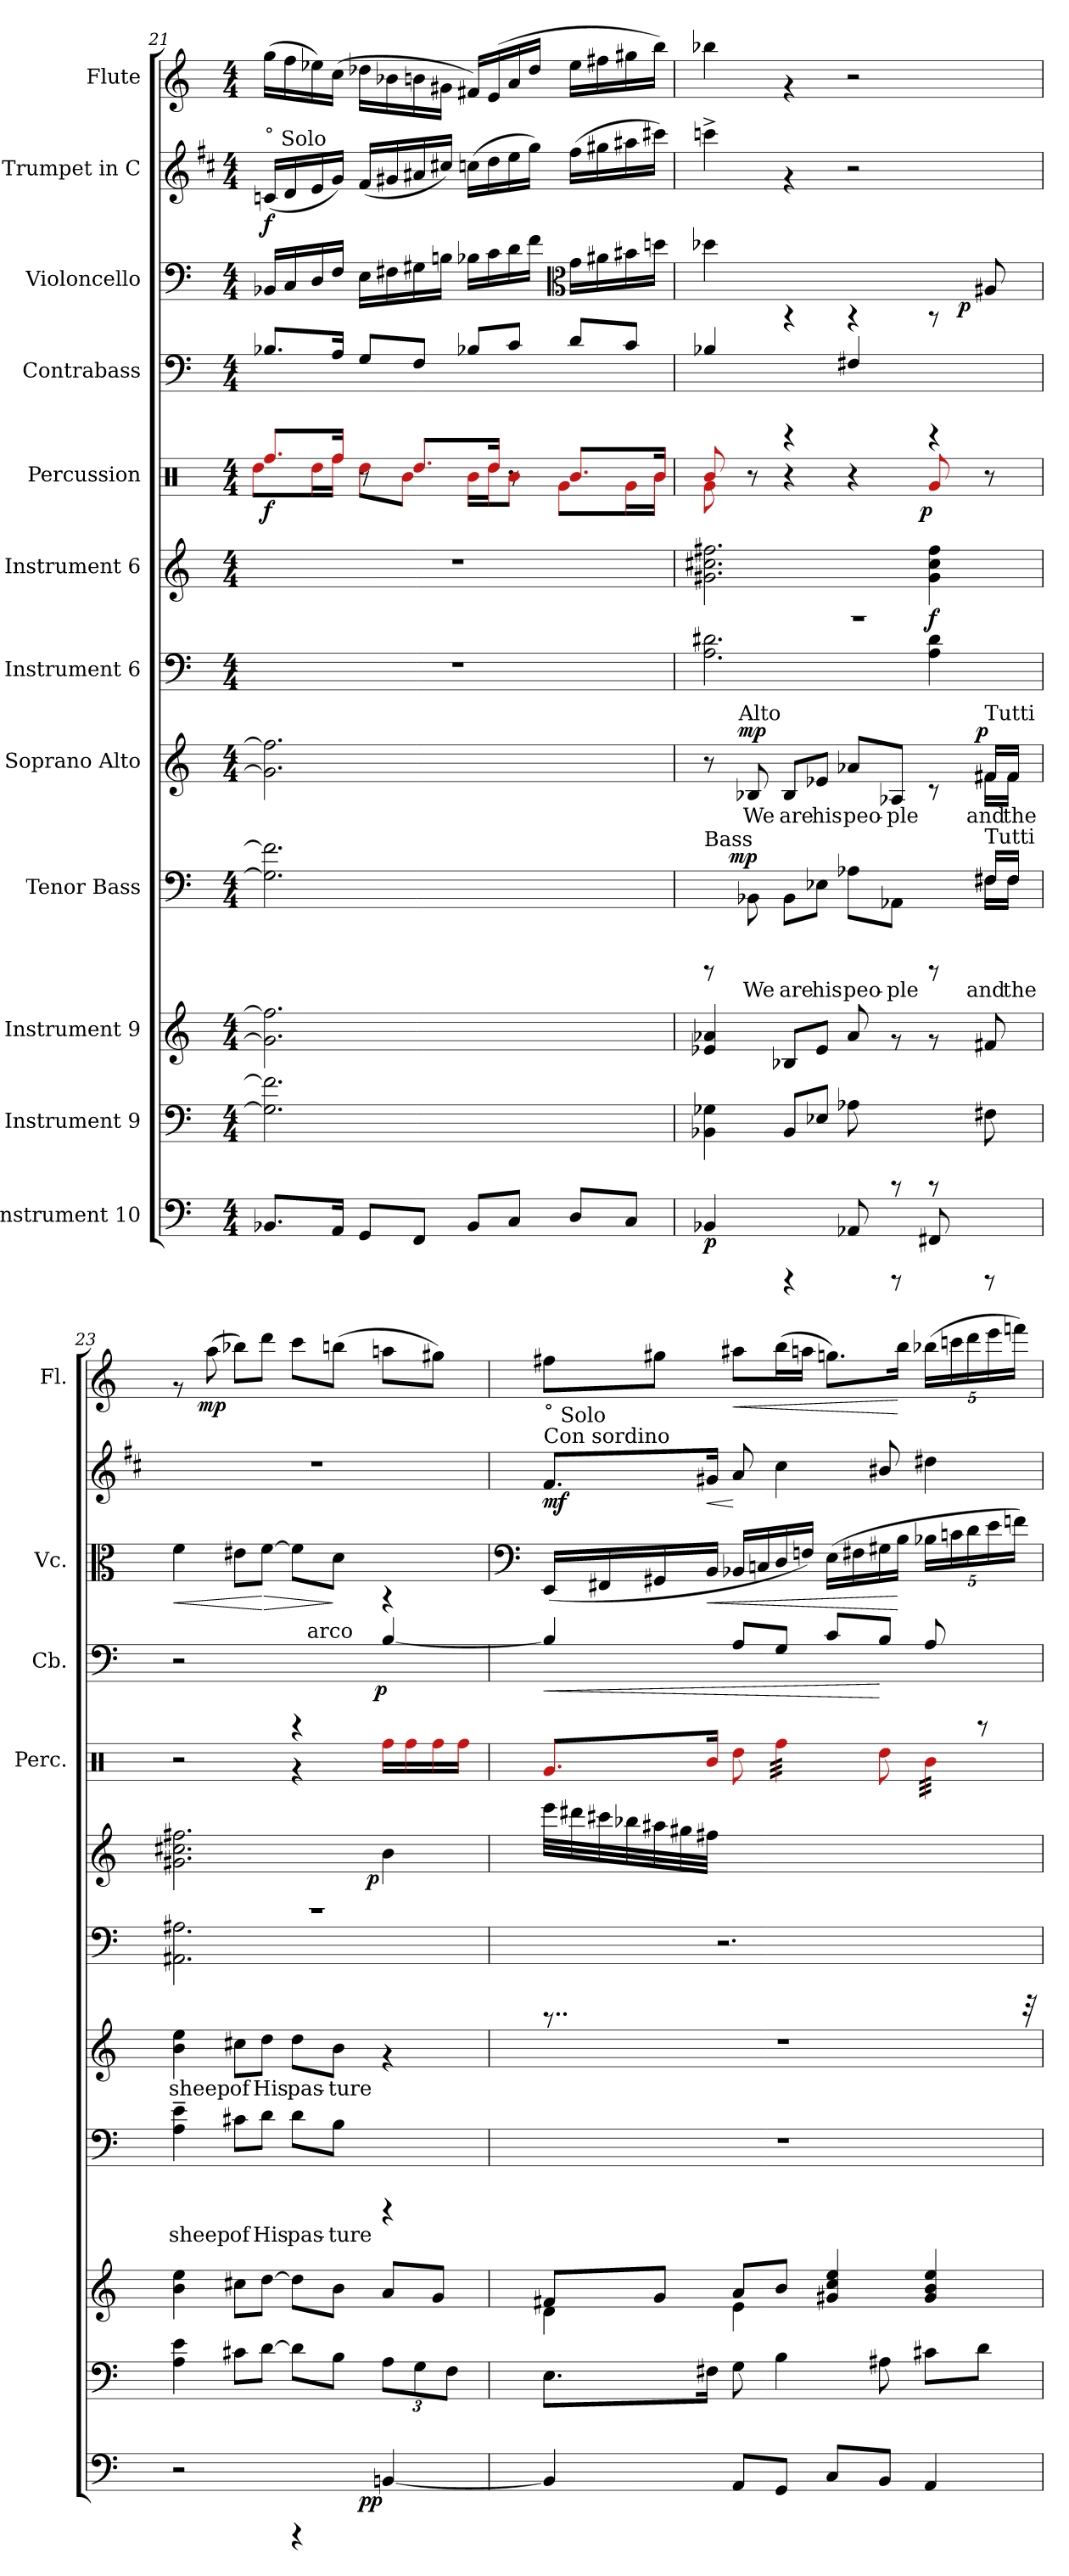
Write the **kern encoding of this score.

**kern	**dynam	**kern	**kern	**kern	**text	**dynam	**kern	**text	**dynam	**kern	**dynam	**kern	**dynam	**kern	**dynam	**kern	**dynam	**kern	**dynam	**kern	**dynam	**kern	**dynam
*part12	*part12	*part11	*part10	*part9	*part9	*part9	*part8	*part8	*part8	*part7	*part7	*part6	*part6	*part5	*part5	*part4	*part4	*part3	*part3	*part2	*part2	*part1	*part1
*staff12	*staff12	*staff11	*staff10	*staff9	*staff9	*staff9	*staff8	*staff8	*staff8	*staff7	*staff7	*staff6	*staff6	*staff5	*staff5	*staff4	*staff4	*staff3	*staff3	*staff2	*staff2	*staff1	*staff1
*I"Instrument 10	*	*I"Instrument 9	*I"Instrument 9	*I"Tenor  Bass	*	*	*I"Soprano  Alto	*	*	*I"Instrument 6	*	*I"Instrument 6	*	*I"Percussion	*	*I"Contrabass	*	*I"Violoncello	*	*I"Trumpet in C	*	*I"Flute	*
*	*	*	*	*	*	*	*	*	*	*	*	*	*	*I'Perc.	*	*I'Cb.	*	*I'Vc.	*	*	*	*I'Fl.	*
!!LO:PB:g=z
*clefF4	*	*clefF4	*clefG2	*clefF4	*	*	*clefG2	*	*	*clefF4	*	*clefG2	*	*clefX	*	*clefF4	*	*clefF4	*	*clefG2	*	*clefG2	*
*	*	*	*	*	*	*	*	*	*	*	*	*	*	*	*	*ITrd7c12	*	*	*	*ITrd1c2	*	*	*
*k[]	*	*k[]	*k[]	*k[]	*	*	*k[]	*	*	*k[]	*	*k[]	*	*	*	*k[]	*	*k[]	*	*k[]	*	*k[]	*
*C:	*	*C:	*C:	*C:	*	*	*C:	*	*	*C:	*	*C:	*	*	*	*C:	*	*C:	*	*C:	*	*C:	*
*M4/4	*	*M4/4	*M4/4	*M4/4	*	*	*M4/4	*	*	*M4/4	*	*M4/4	*	*M4/4	*	*M4/4	*	*M4/4	*	*M4/4	*	*M4/4	*
=21	=21	=21	=21	=21	=21	=21	=21	=21	=21	=21	=21	=21	=21	=21	=21	=21	=21	=21	=21	=21	=21	=21	=21
!	!	!	!	!	!	!	!	!	!	!	!	!	!	!	!	!	!	!	!	!LO:TX:a:t=˚ Solo	!	!	!
!	!	!	!	!	!	!	!	!	!	!	!	!	!	!LO:TX:a:t=toms	!	!	!	!	!	!	!	!	!
!	!	!LO:N:vis=2.	!LO:N:vis=2.	!LO:N:vis=2.	!LO:LY:a:cj	!	!LO:N:vis=2.	!LO:LY:b:cj	!	!LO:N:vis=2.	!	!LO:N:vis=2.	!	!	!LO:DY:b	!	!	!	!	!	!LO:DY:b	!	!
*	*	*	*	*	*	*	*	*	*	*	*	*	*	*^	*	*	*	*	*	*	*	*	*
8.BB-X/L	.	1f] 1G]	1g] 1ff]	1f] 1G]	.	.	1ff] 1g]	.	.	1r	.	1r	.	8.ff/L	8dd\L	f	8.BB-X/L	.	16BB-X/L	.	(<16B-X>/L	f	(>16gg\L	.
.	.	.	.	.	.	.	.	.	.	.	.	.	.	.	.	.	.	.	16C/	.	16c/	.	16ff\	.
.	.	.	.	.	.	.	.	.	.	.	.	.	.	.	16dd\	.	.	.	16D/	.	16d/	.	16ee-X\)	.
16AA/J	.	.	.	.	.	.	.	.	.	.	.	.	.	16ff/J	16ff\J	.	16AA/J	.	16F/J	.	16f/J)	.	(>16cc\J	.
8GG/L	.	.	.	.	.	.	.	.	.	.	.	.	.	8ra	8dd\L	.	8GG/L	.	16E\L	.	(<16e/L	.	16dd-X\L	.
.	.	.	.	.	.	.	.	.	.	.	.	.	.	.	.	.	.	.	16F#X\	.	16f#X/	.	16b-X\	.
8FF/J	.	.	.	.	.	.	.	.	.	.	.	.	.	8.dd/L	8b\J	.	8FF/J	.	16G#X\	.	16g#X/	.	16bn\	.
.	.	.	.	.	.	.	.	.	.	.	.	.	.	.	.	.	.	.	16Bn\J	.	16bn/J)	.	16g#X\J	.
8BB-/L	.	.	.	.	.	.	.	.	.	.	.	.	.	.	16b\L	.	8BB-X/L	.	16B-X\L	.	(>16b-X\L	.	16f#X/L)	.
.	.	.	.	.	.	.	.	.	.	.	.	.	.	16dd/J	16dd\	.	.	.	16c\	.	16cc\	.	(>16e/	.
8C/J	.	.	.	.	.	.	.	.	.	.	.	.	.	8ra	8b\J	.	8C/J	.	16d\	.	16dd\	.	16a/	.
.	.	.	.	.	.	.	.	.	.	.	.	.	.	.	.	.	.	.	16f\J	.	16ff\J)	.	16dd-/J	.
*	*	*	*	*	*	*	*	*	*	*	*	*	*	*	*	*	*	*	*clefC3	*	*	*	*	*
8D/L	.	.	.	.	.	.	.	.	.	.	.	.	.	8.b/L	8g\L	.	8D/L	.	16g\L	.	(>16ee\L	.	16ee-\L	.
.	.	.	.	.	.	.	.	.	.	.	.	.	.	.	.	.	.	.	16a#X\	.	16ff#X\	.	16ff#X\	.
8C/J	.	.	.	.	.	.	.	.	.	.	.	.	.	.	16g\	.	8C/J	.	16b#X\	.	16gg#X\	.	16gg#X\	.
.	.	.	.	.	.	.	.	.	.	.	.	.	.	16b/J	16b\J	.	.	.	16ddn\J	.	16bbn\J)	.	16bb\J)	.
=22	=22	=22	=22	=22	=22	=22	=22	=22	=22	=22	=22	=22	=22	=22	=22	=22	=22	=22	=22	=22	=22	=22	=22	=22
*	*	*	*	*^	*	*	*^	*	*	*^	*	*	*	*	*	*	*	*	*	*	*	*	*	*
!	!	!	!	!LO:TX:a:t=Bass	!	!	!	!	!	!	!	!	!	!	!	!	!	!	!	!	!	!	!	!	!	!	!
!	!LO:DY:b	!	!	!	!	!	!	!	!	!	!	!	!	!	!	!	!	!	!	!	!	!	!	!	!	!	!
*	*	*	*	*	*^	*	*	*	*^	*	*	*	*	*	*	*	*	*^	*	*	*	*^	*	*	*	*	*
4BB-X/	p	4BB-X\ 4G-X\	4a-X/ 4e-X/	8rGGGG	2..ryy	16.ryy	.	.	8ra	2..ryy	16..ryy	.	.	1r	2.d#X\ 2.A\	.	2.ff#X\ 2.cc#X\ 2.g#X\	.	8b/	8g\	2ryy	.	4BB-X/	.	4dd-X\	2ryy	.	4bb-X^>\	.	4bb-X\	.
!	!	!	!	!	!	!	!	!LO:DY:a	!	!	!	!	!	!	!	!	!	!	!	!	!	!	!	!	!	!	!	!	!	!	!
.	.	.	.	.	.	2ryy	.	mp	.	.	.	.	.	.	.	.	.	.	.	.	.	.	.	.	.	.	.	.	.	.	.
!	!	!	!	!	!	!	!	!	!	!	!LO:TX:a:t=Alto	!	!	!	!	!	!	!	!	!	!	!	!	!	!	!	!	!	!	!	!
!	!	!	!	!	!	!	!	!	!	!	!	!	!LO:DY:a	!	!	!	!	!	!	!	!	!	!	!	!	!	!	!	!	!	!
.	.	.	.	.	.	.	.	.	.	.	2ryy	.	mp	.	.	.	.	.	.	.	.	.	.	.	.	.	.	.	.	.	.
!	!	!	!	!	!	!	!LO:LY:a:cj	!	!	!	!	!LO:LY:b:cj	!	!	!	!	!	!	!	!	!	!	!	!	!	!	!	!	!	!	!
.	.	.	.	8BB-X\	.	.	We	.	8B-X/	.	.	We	.	.	.	.	.	.	8ra	2..ryy	.	.	.	.	.	.	.	.	.	.	.
!	!	!	!	!	!	!	!LO:LY:a:cj	!	!	!	!	!LO:LY:b:cj	!	!	!	!	!	!	!	!	!	!	!	!	!	!	!	!	!	!	!
4rCCC	.	8BB-/L	8B-X/L	8BB-\L	.	.	are	.	8B-/L	.	.	are	.	.	.	.	.	.	4ra	.	.	.	4rCCC	.	4rAA	.	.	4rf	.	4rf	.
!	!	!	!	!	!	!	!LO:LY:a:cj	!	!	!	!	!LO:LY:b:cj	!	!	!	!	!	!	!	!	!	!	!	!	!	!	!	!	!	!	!
.	.	8E-X/J	8e-/J	8E-X\J	.	.	his	.	8e-X/J	.	.	his	.	.	.	.	.	.	.	.	.	.	.	.	.	.	.	.	.	.	.
!	!	!	!	!	!	!	!LO:LY:a:cj	!	!	!	!	!LO:LY:b:cj	!	!	!	!	!	!	!	!	!	!	!	!	!	!	!	!	!	!	!
8AA-X/	.	8A-X\	8a-/	8A-X\L	.	.	peo-	.	8a-X/L	.	.	peo-	.	.	.	.	.	.	4ra	.	8...ryy	.	4FF#X/	.	4rAA	4ryy	.	2r	.	2r	.
.	.	.	.	.	.	4ryy	.	.	.	.	.	.	.	.	.	.	.	.	.	.	.	.	.	.	.	.	.	.	.	.	.
.	.	.	.	.	.	.	.	.	.	.	4ryy	.	.	.	.	.	.	.	.	.	.	.	.	.	.	.	.	.	.	.	.
!	!	!	!	!	!	!	!LO:LY:a:cj	!	!	!	!	!LO:LY:b:cj	!	!	!	!	!	!	!	!	!	!	!	!	!	!	!	!	!	!	!
8rCCC	.	8rCCC	8rf	8AA-X\J	.	.	-ple	.	8A-X/J	.	.	-ple	.	.	.	.	.	.	.	.	.	.	.	.	.	.	.	.	.	.	.
!	!	!	!	!	!	!	!	!	!	!	!	!	!	!	!	!	!	!	!	!	!	!LO:DY:b	!	!	!	!	!	!	!	!	!
.	.	.	.	.	.	.	.	.	.	.	.	.	.	.	.	.	.	.	.	.	4ryy	p	.	.	.	.	.	.	.	.	.
!	!	!	!	!	!	!	!	!	!	!	!	!	!	!	!	!LO:DY:a	!	!	!	!	!	!	!	!	!	!	!	!	!	!	!
8FF#X/	.	8rCCC	8rf	8rGGGG	.	.	.	.	8rc	.	.	.	.	.	4d#\ 4A\	f	4ff#\ 4cc#\ 4g#\	.	8g/	.	.	.	4rCCC	.	8rAA	16ryy	.	.	.	.	.
.	.	.	.	.	.	.	.	.	.	.	.	.	.	.	.	.	.	.	.	.	.	.	.	.	.	64ryy	.	.	.	.	.
!	!	!	!	!	!	!	!	!	!	!	!	!	!	!	!	!	!	!	!	!	!	!	!	!	!	!	!LO:DY:b	!	!	!	!
.	.	.	.	.	.	.	.	.	.	.	.	.	.	.	.	.	.	.	.	.	.	.	.	.	.	8ryy	p	.	.	.	.
.	.	.	.	.	.	8ryy	.	.	.	.	.	.	.	.	.	.	.	.	.	.	.	.	.	.	.	.	.	.	.	.	.
!	!	!	!	!	!	!	!	!	!	!	!	!	!LO:DY:a	!	!	!	!	!	!	!	!	!	!	!	!	!	!	!	!	!	!
.	.	.	.	.	.	.	.	.	.	.	8ryy	.	p	.	.	.	.	.	.	.	.	.	.	.	.	.	.	.	.	.	.
!	!	!	!	!	!	!	!	!	!LO:TX:a:t=Tutti	!	!	!	!	!	!	!	!	!	!	!	!	!	!	!	!	!	!	!	!	!	!
!	!	!	!	!LO:TX:a:t=Tutti	!	!	!	!	!	!	!	!	!	!	!	!	!	!	!	!	!	!	!	!	!	!	!	!	!	!	!
!	!	!	!	!	!	!	!LO:LY:a:cj	!	!	!	!	!LO:LY:b:cj	!	!	!	!	!	!	!	!	!	!	!	!	!	!	!	!	!	!	!
8rCCC	.	8F#X\	8f#X/	16F#X/L	16F#\L	.	and	.	16f#X/L	16f#\L	.	and	.	.	.	.	.	.	8ra	.	.	.	.	.	8A#X/	.	.	.	.	.	.
!	!	!	!	!	!	!	!LO:LY:a:cj	!	!	!	!	!LO:LY:b:cj	!	!	!	!	!	!	!	!	!	!	!	!	!	!	!	!	!	!	!
.	.	.	.	16F#/J	16F#\J	.	the	.	16f#/J	16f#\J	.	the	.	.	.	.	.	.	.	.	.	.	.	.	.	.	.	.	.	.	.
.	.	.	.	.	.	.	.	.	.	.	.	.	.	.	.	.	.	.	.	.	.	.	.	.	.	32.ryy	.	.	.	.	.
.	.	.	.	.	.	32ryy	.	.	.	.	.	.	.	.	.	.	.	.	.	.	.	.	.	.	.	.	.	.	.	.	.
.	.	.	.	.	.	.	.	.	.	.	64ryy	.	.	.	.	.	.	.	.	.	64ryy	.	.	.	.	.	.	.	.	.	.
=23	=23	=23	=23	=23	=23	=23	=23	=23	=23	=23	=23	=23	=23	=23	=23	=23	=23	=23	=23	=23	=23	=23	=23	=23	=23	=23	=23	=23	=23	=23	=23
!	!	!	!	!	!	!	!	!	!	!	!	!	!	!	!	!	!LO:TX:b:t=[F s]	!	!	!	!	!	!	!	!	!	!	!	!	!	!
!	!	!	!	!	!	!	!LO:LY:a:cj	!	!	!	!	!LO:LY:b:cj	!	!	!	!	!	!	!	!	!	!	!	!	!	!	!LO:HP:b	!	!	!	!
*^	*	*	*	*	*	*	*	*	*	*	*	*	*	*	*	*	*^	*	*	*	*	*	*^	*	*	*	*	*	*	*^	*
*	*	*	*	*	*v	*v	*v	*	*	*	*	*	*	*	*	*	*	*	*	*	*v	*v	*v	*	*	*^	*	*v	*v	*	*	*	*	*	*
*	*	*	*	*	*	*	*	*v	*v	*v	*	*	*	*	*	*	*	*	*	*	*	*	*	*	*	*	*	*	*	*	*
2r	2ryy	.	4A\ 4e\	4ee\ 4b\	4e\~> 4A\~>	sheep	.	4ee\ 4b\	sheep	.	1r	2.AA#X\ 2.A#X\	.	2.ff#X\ 2.cc#X\ 2.g#X\	2ryy	.	2r	.	2r	2ryy	2ryy	.	4f\	<	1r	.	8rf	16..ryy	.
!	!	!	!	!	!	!	!	!	!	!	!	!	!	!	!	!	!	!	!	!	!	!	!	!	!	!	!	!	!LO:DY:b
.	.	.	.	.	.	.	.	.	.	.	.	.	.	.	.	.	.	.	.	.	.	.	.	.	.	.	.	2ryy	mp
.	.	.	.	.	.	.	.	.	.	.	.	.	.	.	.	.	.	.	.	.	.	.	.	.	.	.	(>8aa\	.	.
!	!	!	!	!	!	!LO:LY:a:cj	!	!	!LO:LY:b:cj	!	!	!	!	!	!	!	!	!	!	!	!	!	!	!	!	!	!	!	!
.	.	.	8c#X\L	8cc#X\L	8c#X\L	of	.	8cc#X\L	of	.	.	.	.	.	.	.	.	.	.	.	.	.	8e#X\L	.	.	.	8bb-X\L)	.	.
!	!	!	!	!	!	!LO:LY:a:cj	!	!	!LO:LY:b:cj	!	!	!	!	!	!	!	!	!	!	!	!	!	!	!LO:HP:n=1:b	!	!	!	!	!
.	.	.	[>8d\J	[>8dd\J	8d\J	His	.	8dd\J	His	.	.	.	.	.	.	.	.	.	.	.	.	.	[>8f\J	[ >	.	.	8ddd\J	.	.
!	!	!	!	!	!	!LO:LY:a:cj	!	!	!LO:LY:b:cj	!	!	!	!	!	!	!	!	!	!	!	!	!	!	!	!	!	!	!	!
4rCCC	8ryy	.	8d\L]	8dd\L]	8d\L	pas-	.	8dd\L	pas-	.	.	.	.	.	8..ryy	.	4rf	.	4rCCC	8...ryy	32.ryy	.	8f\L]	.	.	.	8ccc\L	.	.
!	!	!	!	!	!	!	!	!	!	!	!	!	!	!	!	!	!	!	!	!	!LO:TX:a:t=arco	!	!	!	!	!	!	!	!
.	.	.	.	.	.	.	.	.	.	.	.	.	.	.	.	.	.	.	.	.	4ryy	.	.	.	.	.	.	.	.
.	.	.	.	.	.	.	.	.	.	.	.	.	.	.	.	.	.	.	.	.	.	.	.	.	.	.	.	4ryy	.
!	!	!	!	!	!	!LO:LY:a:cj	!	!	!LO:LY:b:cj	!	!	!	!	!	!	!	!	!	!	!	!	!	!	!	!	!	!	!	!
.	16ryy	.	8B\J	8b\J	8B\J	-ture	.	8b\J	-ture	.	.	.	.	.	.	.	.	.	.	.	.	.	8d\J	]	.	.	(>8bbn\J	.	.
.	64ryy	.	.	.	.	.	.	.	.	.	.	.	.	.	.	.	.	.	.	.	.	.	.	.	.	.	.	.	.
!	!	!LO:DY:b	!	!	!	!	!	!	!	!	!	!	!	!	!	!	!	!	!	!	!	!	!	!	!	!	!	!	!
.	4ryy	pp	.	.	.	.	.	.	.	.	.	.	.	.	.	.	.	.	.	.	.	.	.	.	.	.	.	.	.
!	!	!	!	!	!	!	!	!	!	!	!	!	!	!	!	!LO:DY:b	!	!	!	!	!	!	!	!	!	!	!	!	!
.	.	.	.	.	.	.	.	.	.	.	.	.	.	.	4ryy	p	.	.	.	.	.	.	.	.	.	.	.	.	.
!	!	!	!	!	!	!	!	!	!	!	!	!	!	!	!	!	!	!	!	!	!	!LO:DY:b	!	!	!	!	!	!	!
.	.	.	.	.	.	.	.	.	.	.	.	.	.	.	.	.	.	.	.	4ryy	.	p	.	.	.	.	.	.	.
*	*	*	*Xbrackettup	*	*	*	*	*	*	*	*	*	*	*	*	*	*	*	*	*	*	*	*	*	*	*	*	*	*
[<4BBn/	.	.	12A\L	8a/L	4rCCC	.	.	4rf	.	.	.	4ryy	.	4b\	.	.	16ff\L	.	[<4BB/	.	.	.	4rAA	.	.	.	8aan\L	.	.
.	.	.	.	.	.	.	.	.	.	.	.	.	.	.	.	.	.	.	.	.	8ryy	.	.	.	.	.	.	.	.
.	.	.	.	.	.	.	.	.	.	.	.	.	.	.	.	.	16ff\	.	.	.	.	.	.	.	.	.	.	.	.
.	.	.	12G\	.	.	.	.	.	.	.	.	.	.	.	.	.	.	.	.	.	.	.	.	.	.	.	.	.	.
.	.	.	.	.	.	.	.	.	.	.	.	.	.	.	.	.	.	.	.	.	.	.	.	.	.	.	.	8ryy	.
.	.	.	.	8g/J	.	.	.	.	.	.	.	.	.	.	.	.	16ff\	.	.	.	.	.	.	.	.	.	8gg#X\J)	.	.
.	.	.	12F\J	.	.	.	.	.	.	.	.	.	.	.	.	.	.	.	.	.	.	.	.	.	.	.	.	.	.
.	.	.	.	.	.	.	.	.	.	.	.	.	.	.	.	.	.	.	.	.	16ryy	.	.	.	.	.	.	.	.
.	.	.	.	.	.	.	.	.	.	.	.	.	.	.	.	.	16ff\J	.	.	.	.	.	.	.	.	.	.	.	.
.	32.ryy	.	.	.	.	.	.	.	.	.	.	.	.	.	.	.	.	.	.	.	.	.	.	.	.	.	.	.	.
.	.	.	.	.	.	.	.	.	.	.	.	.	.	.	32ryy	.	.	.	.	.	.	.	.	.	.	.	.	.	.
.	.	.	.	.	.	.	.	.	.	.	.	.	.	.	.	.	.	.	.	64ryy	64ryy	.	.	.	.	.	.	64ryy	.
*	*	*	*	*	*	*	*	*	*	*	*v	*v	*	*	*	*	*	*	*v	*v	*v	*	*	*	*	*	*v	*v	*
*v	*v	*	*	*	*	*	*	*	*	*	*	*	*v	*v	*	*	*	*	*	*	*	*	*	*	*
!!LO:PB:g=z
=24	=24	=24	=24	=24	=24	=24	=24	=24	=24	=24	=24	=24	=24	=24	=24	=24	=24	=24	=24	=24	=24	=24	=24
*	*	*	*	*	*	*	*	*	*	*	*	*	*	*	*	*	*	*clefF4	*	*	*	*	*
*^	*	*	*^	*	*	*	*	*	*	*^	*	*^	*	*	*	*^	*	*	*	*	*	*^	*
*	*	*	*	*	*	*	*	*	*	*	*	*	*	*	*	*	*	*	*	*	*^	*	*	*	*	*	*	*	*
!	!	!	!	!	!	!	!	!	!	!	!	!	!	!	!	!	!	!	!	!	!	!	!	!	!	!LO:TX:a:t=Con sordino	!	!	!	!
!	!	!	!	!	!	!	!	!	!	!	!	!	!	!	!	!	!	!	!	!	!	!	!	!	!	!LO:TX:a:t=˚ Solo	!	!	!	!
!	!	!	!	!	!	!	!	!	!	!	!	!	!	!	!	!	!	!	!	!	!	!	!LO:HP:b	!	!	!	!LO:DY:b	!	!	!
*	*	*	*	*	*	*	*	*	*	*	*	*v	*v	*	*	*	*	*	*	*v	*v	*v	*	*	*	*	*	*v	*v	*
*v	*v	*	*	*	*	*	*	*	*	*	*	*	*	*v	*v	*	*	*	*	*	*	*	*	*	*	*
4BB/]	.	8.E\L	8f#X/L	4d\	1r	.	.	1r	.	.	8..rBBBB	.	32eee\L	.	8.g/L	.	4BB/]	<	(<16EE/L	.	8.e>/L	mf	8ff#X\L	.
.	.	.	.	.	.	.	.	.	.	.	.	.	32ddd#X\	.	.	.	.	.	.	.	.	.	.	.
.	.	.	.	.	.	.	.	.	.	.	.	.	32ccc#X\	.	.	.	.	.	16FF#X/	.	.	.	.	.
.	.	.	.	.	.	.	.	.	.	.	.	.	32bb-X\	.	.	.	.	.	.	.	.	.	.	.
.	.	.	8g/J	.	.	.	.	.	.	.	.	.	32aa#X\	.	.	.	.	.	16GG#X/	.	.	.	8gg#X\J	.
.	.	.	.	.	.	.	.	.	.	.	.	.	32gg#X\	.	.	.	.	.	.	.	.	.	.	.
!	!	!	!	!	!	!	!	!	!	!	!	!	!	!	!	!	!	!	!	!LO:HP:b	!	!LO:HP:b	!	!
.	.	16F#X\J	.	.	.	.	.	.	.	.	.	.	32ff#X\J	.	16b/J	.	.	.	16BB/J	<	16f#X/J	<	.	.
.	.	.	.	.	.	.	.	.	.	.	2.r	.	2ryy	.	.	.	.	.	.	.	.	.	.	.
!	!	!	!	!	!	!	!	!	!	!	!	!	!	!	!	!	!	!	!	!	!	!	!	!LO:HP:b
8AA/L	.	8G\	8a/L	4e\	.	.	.	.	.	.	.	.	.	.	8dd\	.	8AA/L	.	16BB-X/L	.	8g/	[	8aa#X\L	<
.	.	.	.	.	.	.	.	.	.	.	.	.	.	.	.	.	.	.	16Cn/	.	.	.	.	.
*	*	*	*	*	*	*	*	*	*	*	*	*	*	*	*tremolo	*	*	*	*	*	*	*	*	*
8GG/J	.	4B\	8b/J	.	.	.	.	.	.	.	.	.	.	.	32ff\LLL	.	8GG/J	.	16D/	.	4b\	.	(>16bb\	.
.	.	.	.	.	.	.	.	.	.	.	.	.	.	.	32ff\	.	.	.	.	.	.	.	.	.
.	.	.	.	.	.	.	.	.	.	.	.	.	.	.	32ff\	.	.	.	16Fn/J)	.	.	.	16aan\J	.
.	.	.	.	.	.	.	.	.	.	.	.	.	.	.	32ff\	.	.	.	.	.	.	.	.	.
8C/L	.	.	4ee/ 4cc/ 4g#X/	2ryy	.	.	.	.	.	.	.	.	.	.	32ff\	.	8C/L	.	(>16E\L	.	.	.	8.ggn\L)	.
.	.	.	.	.	.	.	.	.	.	.	.	.	.	.	32ff\	.	.	.	.	.	.	.	.	.
.	.	.	.	.	.	.	.	.	.	.	.	.	.	.	32ff\	.	.	.	16F#X\	.	.	.	.	.
.	.	.	.	.	.	.	.	.	.	.	.	.	.	.	32ff\JJJ	.	.	.	.	.	.	.	.	.
*	*	*	*	*	*	*	*	*	*	*	*	*	*	*	*Xtremolo	*	*	*	*	*	*	*	*	*
8BB/J	.	8A#X\	.	.	.	.	.	.	.	.	.	.	.	.	8dd\	.	8BB/J	[	16G#X\	.	8a#X/	.	.	.
.	.	.	.	.	.	.	.	.	.	.	.	.	.	.	.	.	.	.	16B\J	[	.	.	16bb\J	[
.	.	.	.	.	.	.	.	.	.	.	.	.	4ryy	.	.	.	.	.	.	.	.	.	.	.
*	*	*	*	*	*	*	*	*	*	*	*	*	*	*	*	*	*	*	*Xbrackettup	*	*	*	*Xbrackettup	*
*	*	*	*	*	*	*	*	*	*	*	*	*	*	*	*tremolo	*	*	*	*	*	*	*	*	*
4AA/	.	8c#X\L	4ee/ 4b/ 4g#/	.	.	.	.	.	.	.	.	.	.	.	32b\LLL	.	8AA/	.	20B-X\L	.	4cc#X\	.	(>20bb-X\L	.
.	.	.	.	.	.	.	.	.	.	.	.	.	.	.	32b\	.	.	.	.	.	.	.	.	.
.	.	.	.	.	.	.	.	.	.	.	.	.	.	.	.	.	.	.	20cn\	.	.	.	20cccn\	.
.	.	.	.	.	.	.	.	.	.	.	.	.	.	.	32b\	.	.	.	.	.	.	.	.	.
.	.	.	.	.	.	.	.	.	.	.	.	.	.	.	32b\	.	.	.	.	.	.	.	.	.
.	.	.	.	.	.	.	.	.	.	.	.	.	.	.	.	.	.	.	20d\	.	.	.	20ddd\	.
.	.	8d\J	.	.	.	.	.	.	.	.	.	.	.	.	32b\	.	8rCCC	.	.	.	.	.	.	.
.	.	.	.	.	.	.	.	.	.	.	.	.	.	.	.	.	.	.	20e\	.	.	.	20eee\	.
.	.	.	.	.	.	.	.	.	.	.	.	.	.	.	32b\	.	.	.	.	.	.	.	.	.
.	.	.	.	.	.	.	.	.	.	.	.	.	.	.	32b\	.	.	.	.	.	.	.	.	.
.	.	.	.	.	.	.	.	.	.	.	.	.	.	.	.	.	.	.	20fn\J)	.	.	.	20fffn\J)	.
.	.	.	.	.	.	.	.	.	.	.	32rCCC	.	32ryy	.	32b\JJJ	.	.	.	.	.	.	.	.	.
*	*	*	*	*	*	*	*	*	*	*	*	*	*	*	*Xtremolo	*	*	*	*	*	*	*	*	*
*	*	*	*v	*v	*	*	*	*	*	*	*	*	*	*	*	*	*	*	*	*	*	*	*	*
=	=	=	=	=	=	=	=	=	=	=	=	=	=	=	=	=	=	=	=	=	=	=	=
*-	*-	*-	*-	*-	*-	*-	*-	*-	*-	*-	*-	*-	*-	*-	*-	*-	*-	*-	*-	*-	*-	*-	*-
